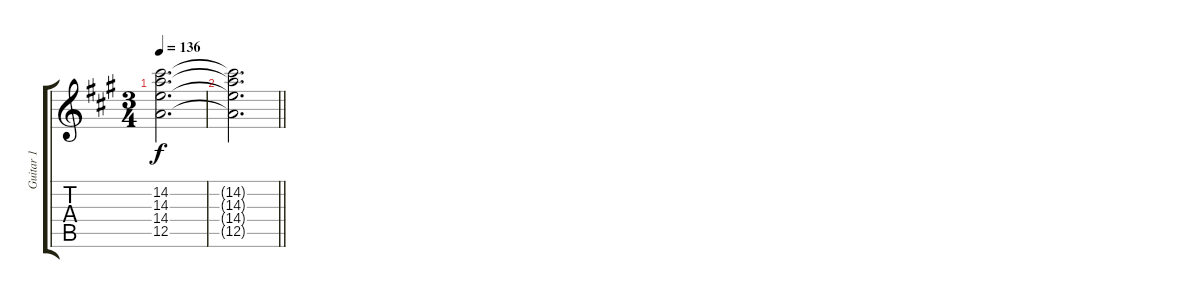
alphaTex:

\track ("Guitar 1" "Guitar 1") {instrument electricguitarjazz}
\staff {score tabs}
\tuning (E4 B3 G3 D3 A2 E2) {hide}
\ts (3 4)
\tempo 136
\clef g2
\ks a
(14.2{t} 14.3{t} 14.4{t} 12.5{t}).2{d dy f} |
\barLineRight lightlight
(14.2{t} 14.3{t} 14.4{t} 12.5{t}).2{d}
